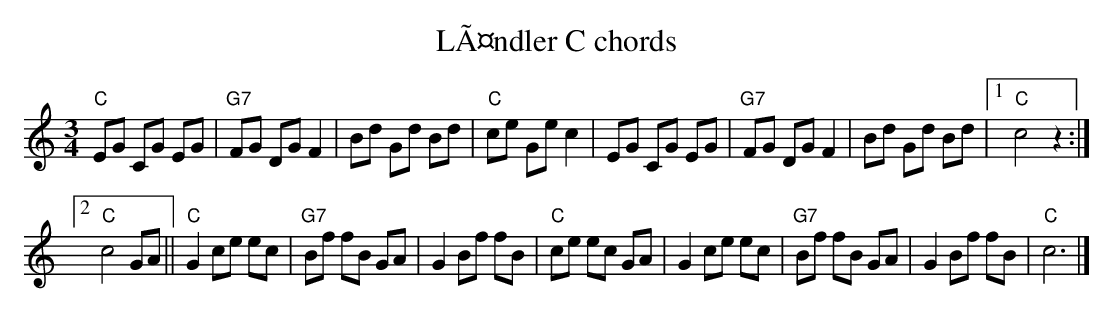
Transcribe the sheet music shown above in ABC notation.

X:1
T:LÃ¤ndler C chords
M:3/4
L:1/8
K:C %%MIDI gchordon
"C"EG CG EG | "G7"FG DG F2 | Bd Gd Bd | "C"ce Ge c2 | EG CG EG | "G7"FG DG F2 | Bd Gd Bd |1 "C"c4 z2 :|2
"C"c4 GA || "C"G2 ce ec | "G7"Bf fB GA | G2 Bf fB  | "C"ce ec GA | G2 ce ec | "G7"Bf fB GA | G2 Bf fB | "C"c6 |]
